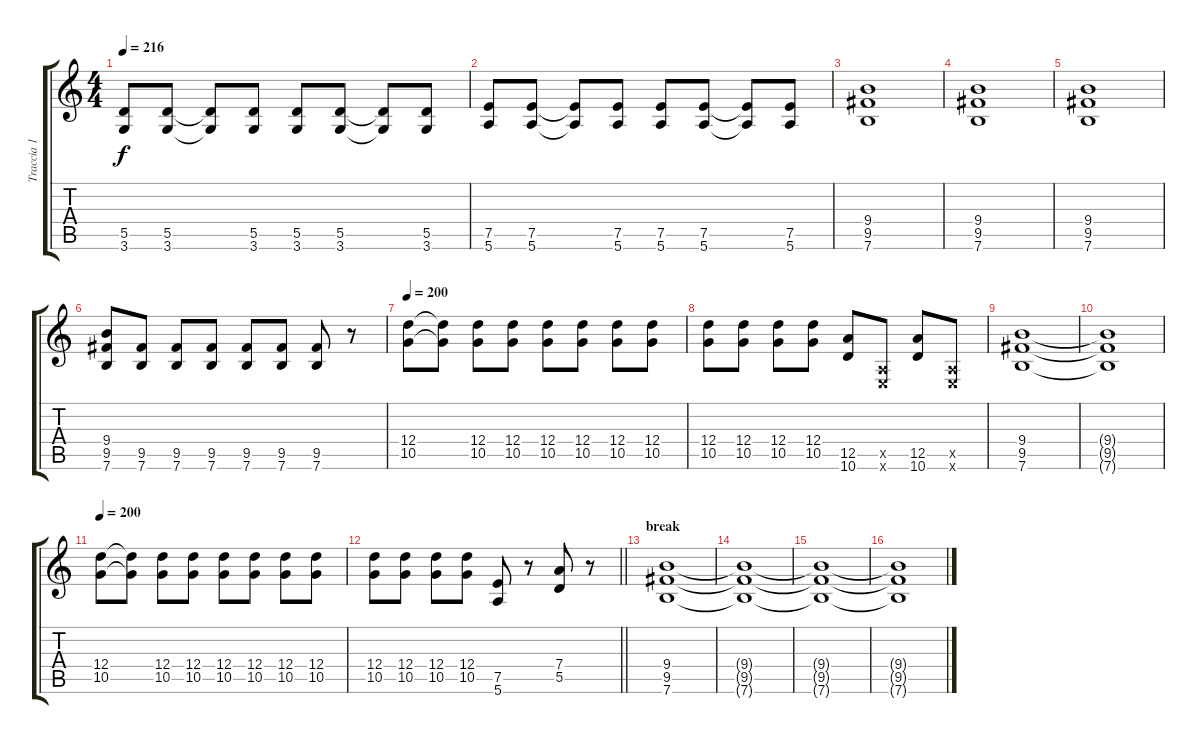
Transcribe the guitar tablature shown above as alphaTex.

\track ("Traccia 1" "Traccia 1") {instrument overdrivenguitar}
\staff {score tabs}
\tuning (E4 B3 G3 D3 A2 E2) {hide}
\ts (4 4)
\tempo 216
\clef g2
\ks c
(5.5 3.6).8{dy f} (5.5 3.6).8 (5.5{t} 3.6{t}).8 (5.5 3.6).8 (5.5 3.6).8 (5.5 3.6).8 (5.5{t} 3.6{t}).8 (5.5 3.6).8 |
(7.5 5.6).8 (7.5 5.6).8 (7.5{t} 5.6{t}).8 (7.5 5.6).8 (7.5 5.6).8 (7.5 5.6).8 (7.5{t} 5.6{t}).8 (7.5 5.6).8 |
(9.4 9.5 7.6).1 |
(9.4 9.5 7.6).1 |
(9.4 9.5 7.6).1 |
(9.4 9.5 7.6).8 (9.5 7.6).8 (9.5 7.6).8 (9.5 7.6).8 (9.5 7.6).8 (9.5 7.6).8 (9.5 7.6).8 r.8 |
\tempo 200
(12.4 10.5).8 (12.4{t} 10.5{t}).8 (12.4 10.5).8 (12.4 10.5).8 (12.4 10.5).8 (12.4 10.5).8 (12.4 10.5).8 (12.4 10.5).8 |
(12.4 10.5).8 (12.4 10.5).8 (12.4 10.5).8 (12.4 10.5).8 (12.5 10.6).8 (0.5{x} 0.6{x}).8 (12.5 10.6).8 (0.5{x} 0.6{x}).8 |
(9.4 9.5 7.6).1 |
(9.4{t} 9.5{t} 7.6{t}).1 |
\tempo 200
(12.4 10.5).8 (12.4{t} 10.5{t}).8 (12.4 10.5).8 (12.4 10.5).8 (12.4 10.5).8 (12.4 10.5).8 (12.4 10.5).8 (12.4 10.5).8 |
\barLineRight lightlight
(12.4 10.5).8 (12.4 10.5).8 (12.4 10.5).8 (12.4 10.5).8 (7.5 5.6).8 r.8 (7.4 5.5).8 r.8 |
\section ("" "break")
(9.4 9.5 7.6).1 |
(9.4{t} 9.5{t} 7.6{t}).1 |
(9.4{t} 9.5{t} 7.6{t}).1 |
(9.4{t} 9.5{t} 7.6{t}).1
